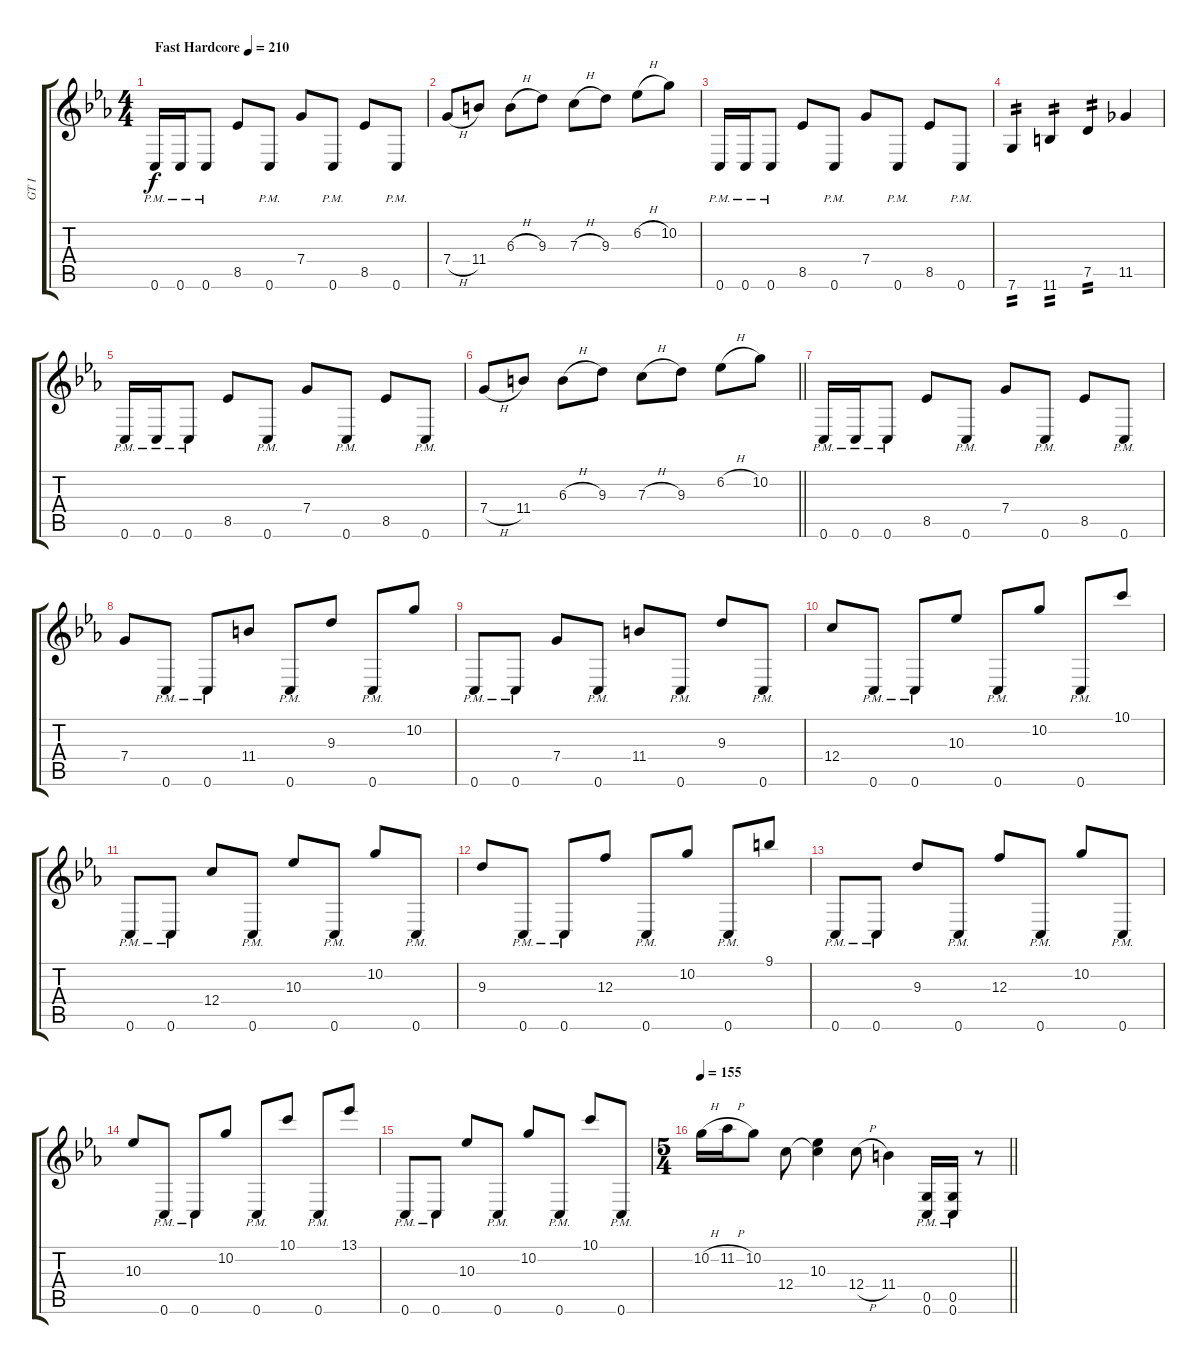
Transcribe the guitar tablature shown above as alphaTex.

\track ("GT I" "GT I") {instrument overdrivenguitar}
\staff {score tabs}
\tuning (D4 A3 F3 C3 G2 C2) {hide}
\ts (4 4)
\section ("" "")
\tempo (210 "Fast Hardcore")
\clef g2
\ks cminor
0.6{pm}.16{dy f instrument overdrivenguitar} 0.6{pm}.16 0.6{pm}.8 8.5.8 0.6{pm}.8 7.4.8 0.6{pm}.8 8.5.8 0.6{pm}.8 |
7.4{h}.8 11.4.8 6.3{h}.8 9.3.8 7.3{h}.8 9.3.8 6.2{h}.8 10.2.8 |
0.6{pm}.16 0.6{pm}.16 0.6{pm}.8 8.5.8 0.6{pm}.8 7.4.8 0.6{pm}.8 8.5.8 0.6{pm}.8 |
7.6.4{tp 2} 11.6.4{tp 2} 7.5.4{tp 2} 11.5.4 |
0.6{pm}.16 0.6{pm}.16 0.6{pm}.8 8.5.8 0.6{pm}.8 7.4.8 0.6{pm}.8 8.5.8 0.6{pm}.8 |
\barLineRight lightlight
7.4{h}.8 11.4.8 6.3{h}.8 9.3.8 7.3{h}.8 9.3.8 6.2{h}.8 10.2.8 |
\section ("" "")
0.6{pm}.16 0.6{pm}.16 0.6{pm}.8 8.5.8 0.6{pm}.8 7.4.8 0.6{pm}.8 8.5.8 0.6{pm}.8 |
7.4.8 0.6{pm}.8 0.6{pm}.8 11.4.8 0.6{pm}.8 9.3.8 0.6{pm}.8 10.2.8 |
0.6{pm}.8 0.6{pm}.8 7.4.8 0.6{pm}.8 11.4.8 0.6{pm}.8 9.3.8 0.6{pm}.8 |
12.4.8 0.6{pm}.8 0.6{pm}.8 10.3.8 0.6{pm}.8 10.2.8 0.6{pm}.8 10.1.8 |
0.6{pm}.8 0.6{pm}.8 12.4.8 0.6{pm}.8 10.3.8 0.6{pm}.8 10.2.8 0.6{pm}.8 |
9.3.8 0.6{pm}.8 0.6{pm}.8 12.3.8 0.6{pm}.8 10.2.8 0.6{pm}.8 9.1.8 |
0.6{pm}.8 0.6{pm}.8 9.3.8 0.6{pm}.8 12.3.8 0.6{pm}.8 10.2.8 0.6{pm}.8 |
10.3.8 0.6{pm}.8 0.6{pm}.8 10.2.8 0.6{pm}.8 10.1.8 0.6{pm}.8 13.1.8 |
0.6{pm}.8 0.6{pm}.8 10.3.8 0.6{pm}.8 10.2.8 0.6{pm}.8 10.1.8 0.6{pm}.8 |
\ts (5 4)
\tempo 155
\barLineRight lightlight
10.2{h}.16 11.2{h}.16 10.2.8 12.4.8 (10.3 12.4{t}).4 12.4{h}.8 11.4.4 (0.5{pm} 0.6{pm}).16 (0.5{pm} 0.6{pm}).16 r.8
